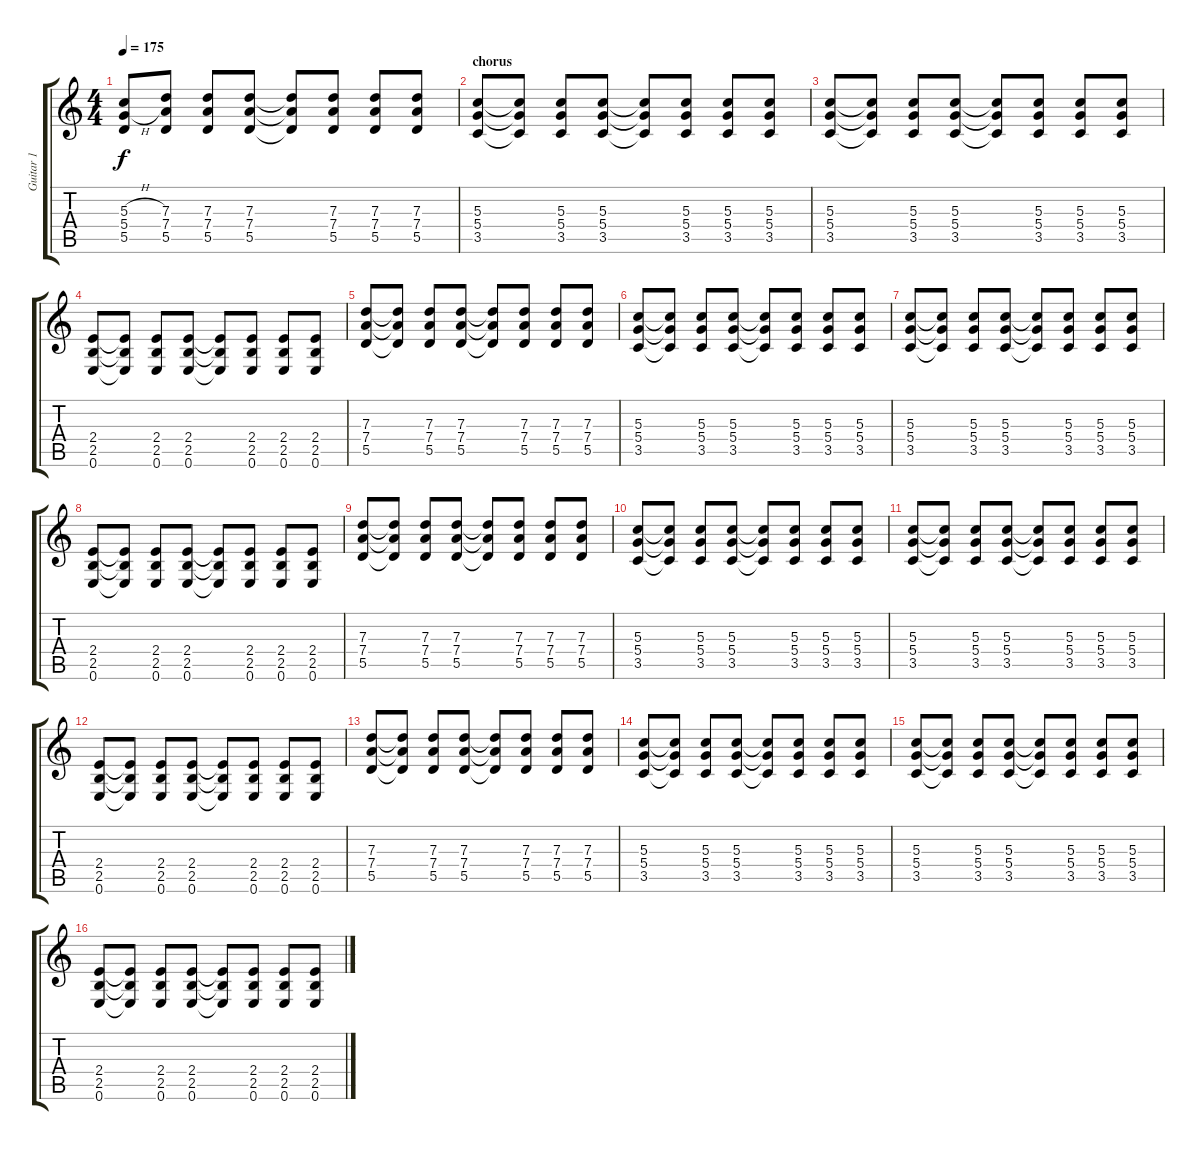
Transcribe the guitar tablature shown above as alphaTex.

\track ("Guitar 1" "Guitar 1") {instrument distortionguitar}
\staff {score tabs}
\tuning (E4 B3 G3 D3 A2 E2) {hide}
\ts (4 4)
\tempo 175
\clef g2
\ks c
(5.3{h} 5.4{h} 5.5).8{dy f} (7.3 7.4 5.5).8 (7.3 7.4 5.5).8 (7.3 7.4 5.5).8 (7.3{t} 7.4{t} 5.5{t}).8 (7.3 7.4 5.5).8 (7.3 7.4 5.5).8 (7.3 7.4 5.5).8 |
\section ("" "chorus")
(5.3 5.4 3.5).8 (5.3{t} 5.4{t} 3.5{t}).8 (5.3 5.4 3.5).8 (5.3 5.4 3.5).8 (5.3{t} 5.4{t} 3.5{t}).8 (5.3 5.4 3.5).8 (5.3 5.4 3.5).8 (5.3 5.4 3.5).8 |
(5.3 5.4 3.5).8 (5.3{t} 5.4{t} 3.5{t}).8 (5.3 5.4 3.5).8 (5.3 5.4 3.5).8 (5.3{t} 5.4{t} 3.5{t}).8 (5.3 5.4 3.5).8 (5.3 5.4 3.5).8 (5.3 5.4 3.5).8 |
(2.4 2.5 0.6).8 (2.4{t} 2.5{t} 0.6{t}).8 (2.4 2.5 0.6).8 (2.4 2.5 0.6).8 (2.4{t} 2.5{t} 0.6{t}).8 (2.4 2.5 0.6).8 (2.4 2.5 0.6).8 (2.4 2.5 0.6).8 |
(7.3 7.4 5.5).8 (7.3{t} 7.4{t} 5.5{t}).8 (7.3 7.4 5.5).8 (7.3 7.4 5.5).8 (7.3{t} 7.4{t} 5.5{t}).8 (7.3 7.4 5.5).8 (7.3 7.4 5.5).8 (7.3 7.4 5.5).8 |
(5.3 5.4 3.5).8 (5.3{t} 5.4{t} 3.5{t}).8 (5.3 5.4 3.5).8 (5.3 5.4 3.5).8 (5.3{t} 5.4{t} 3.5{t}).8 (5.3 5.4 3.5).8 (5.3 5.4 3.5).8 (5.3 5.4 3.5).8 |
(5.3 5.4 3.5).8 (5.3{t} 5.4{t} 3.5{t}).8 (5.3 5.4 3.5).8 (5.3 5.4 3.5).8 (5.3{t} 5.4{t} 3.5{t}).8 (5.3 5.4 3.5).8 (5.3 5.4 3.5).8 (5.3 5.4 3.5).8 |
(2.4 2.5 0.6).8 (2.4{t} 2.5{t} 0.6{t}).8 (2.4 2.5 0.6).8 (2.4 2.5 0.6).8 (2.4{t} 2.5{t} 0.6{t}).8 (2.4 2.5 0.6).8 (2.4 2.5 0.6).8 (2.4 2.5 0.6).8 |
(7.3 7.4 5.5).8 (7.3{t} 7.4{t} 5.5{t}).8 (7.3 7.4 5.5).8 (7.3 7.4 5.5).8 (7.3{t} 7.4{t} 5.5{t}).8 (7.3 7.4 5.5).8 (7.3 7.4 5.5).8 (7.3 7.4 5.5).8 |
(5.3 5.4 3.5).8 (5.3{t} 5.4{t} 3.5{t}).8 (5.3 5.4 3.5).8 (5.3 5.4 3.5).8 (5.3{t} 5.4{t} 3.5{t}).8 (5.3 5.4 3.5).8 (5.3 5.4 3.5).8 (5.3 5.4 3.5).8 |
(5.3 5.4 3.5).8 (5.3{t} 5.4{t} 3.5{t}).8 (5.3 5.4 3.5).8 (5.3 5.4 3.5).8 (5.3{t} 5.4{t} 3.5{t}).8 (5.3 5.4 3.5).8 (5.3 5.4 3.5).8 (5.3 5.4 3.5).8 |
(2.4 2.5 0.6).8 (2.4{t} 2.5{t} 0.6{t}).8 (2.4 2.5 0.6).8 (2.4 2.5 0.6).8 (2.4{t} 2.5{t} 0.6{t}).8 (2.4 2.5 0.6).8 (2.4 2.5 0.6).8 (2.4 2.5 0.6).8 |
(7.3 7.4 5.5).8 (7.3{t} 7.4{t} 5.5{t}).8 (7.3 7.4 5.5).8 (7.3 7.4 5.5).8 (7.3{t} 7.4{t} 5.5{t}).8 (7.3 7.4 5.5).8 (7.3 7.4 5.5).8 (7.3 7.4 5.5).8 |
(5.3 5.4 3.5).8 (5.3{t} 5.4{t} 3.5{t}).8 (5.3 5.4 3.5).8 (5.3 5.4 3.5).8 (5.3{t} 5.4{t} 3.5{t}).8 (5.3 5.4 3.5).8 (5.3 5.4 3.5).8 (5.3 5.4 3.5).8 |
(5.3 5.4 3.5).8 (5.3{t} 5.4{t} 3.5{t}).8 (5.3 5.4 3.5).8 (5.3 5.4 3.5).8 (5.3{t} 5.4{t} 3.5{t}).8 (5.3 5.4 3.5).8 (5.3 5.4 3.5).8 (5.3 5.4 3.5).8 |
(2.4 2.5 0.6).8 (2.4{t} 2.5{t} 0.6{t}).8 (2.4 2.5 0.6).8 (2.4 2.5 0.6).8 (2.4{t} 2.5{t} 0.6{t}).8 (2.4 2.5 0.6).8 (2.4 2.5 0.6).8 (2.4 2.5 0.6).8
